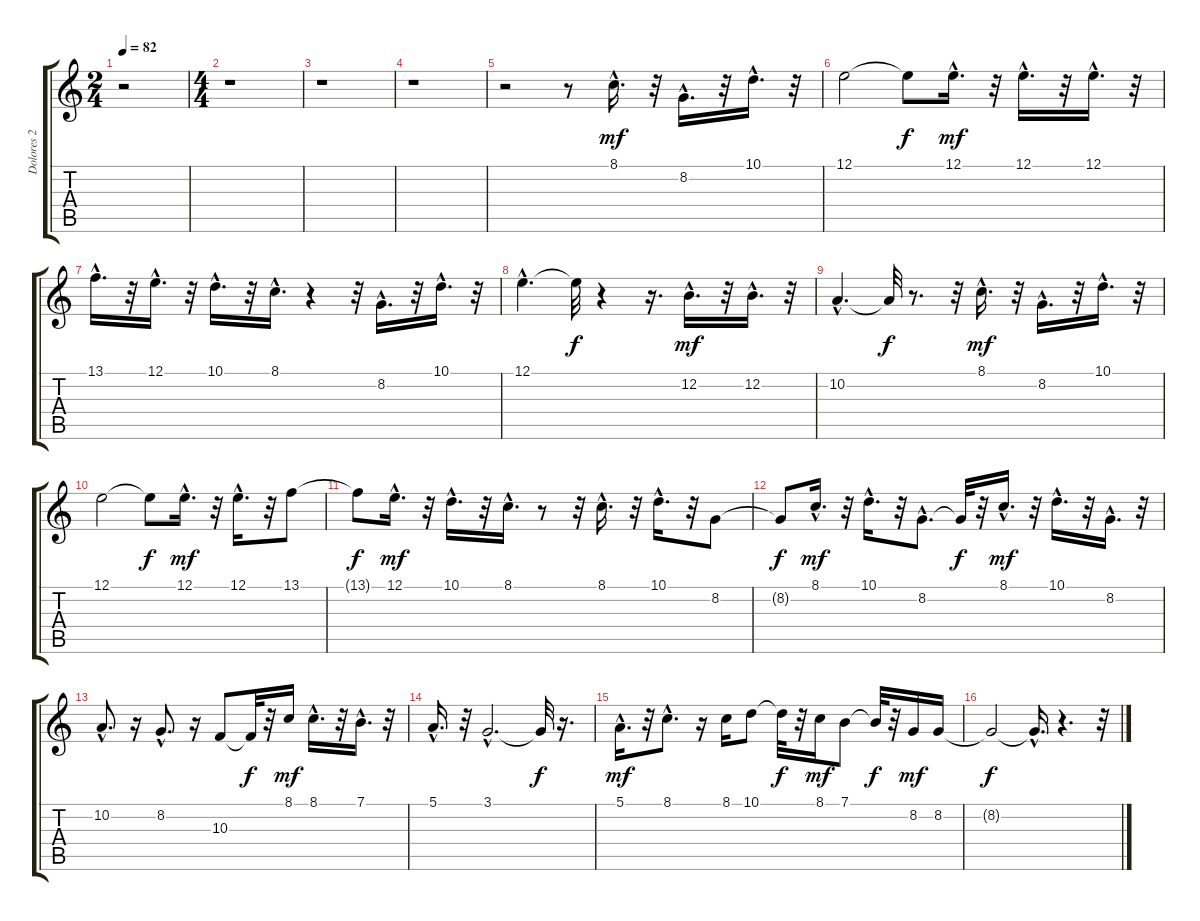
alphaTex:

\track ("Dolores 2" "Dolores 2") {instrument pad3polysynth}
\staff {score tabs}
\tuning (E4 B3 G3 D3 A2 E2) {hide}
\ts (2 4)
\tempo 82
\clef g2
\ks c
r.2{dy mf instrument pad3polysynth} |
\ts (4 4)
r.1 |
r.1 |
r.1 |
r.2 r.8 8.1{hac}.16{d} r.32 8.2{hac}.16{d} r.32 10.1{hac}.16{d} r.32 |
12.1.2 12.1{t}.8{dy f} 12.1{hac}.16{d dy mf} r.32 12.1{hac}.16{d} r.32 12.1{hac}.16{d} r.32 |
13.1{hac}.16{d} r.32 12.1{hac}.16{d} r.32 10.1{hac}.16{d} r.32 8.1{hac}.16{d} r.4 r.32 8.2{hac}.16{d} r.32 10.1{hac}.16{d} r.32 |
12.1{hac}.4{d} 12.1{t}.32{dy f} r.4 r.16{d} 12.2{hac}.16{d dy mf} r.32 12.2{hac}.16{d} r.32 |
10.2{hac}.4{d} 10.2{t}.32{dy f} r.8{d} r.32 8.1{hac}.16{d dy mf} r.32 8.2{hac}.16{d} r.32 10.1{hac}.16{d} r.32 |
12.1.2 12.1{t}.8{dy f} 12.1{hac}.16{d dy mf} r.32 12.1{hac}.16{d} r.32 13.1.8 |
13.1{t}.8{dy f} 12.1{hac}.16{d dy mf} r.32 10.1{hac}.16{d} r.32 8.1{hac}.16{d} r.8 r.32 8.1{hac}.16{d} r.32 10.1{hac}.16{d} r.32 8.2.8 |
8.2{t}.8{dy f} 8.1{hac}.16{d dy mf} r.32 10.1{hac}.16{d} r.32 8.2{hac}.8{d} 8.2{t}.32{dy f} r.32 8.1{hac}.16{d dy mf} r.32 10.1{hac}.16{d} r.32 8.2{hac}.16{d} r.32 |
10.2{hac}.8{d} r.16 8.2{hac}.8{d} r.16 10.3.8 10.3{t}.32{dy f} r.32 8.1.16{dy mf} 8.1{hac}.16{d} r.32 7.1{hac}.16{d} r.32 |
5.1{hac}.16{d} r.32 3.1{hac}.2{d} 3.1{t}.32{dy f} r.16{d} |
5.1{hac}.16{d dy mf} r.32 8.1{hac}.8{d} r.16 8.1.16 10.1.8 10.1{t}.32{dy f} r.32 8.1.16{dy mf} 7.1.8 7.1{t}.32{dy f} r.32 8.2.16{dy mf} 8.2.16 |
8.2{t}.2{dy f} 8.2{hac t}.16{d} r.4{d} r.32
